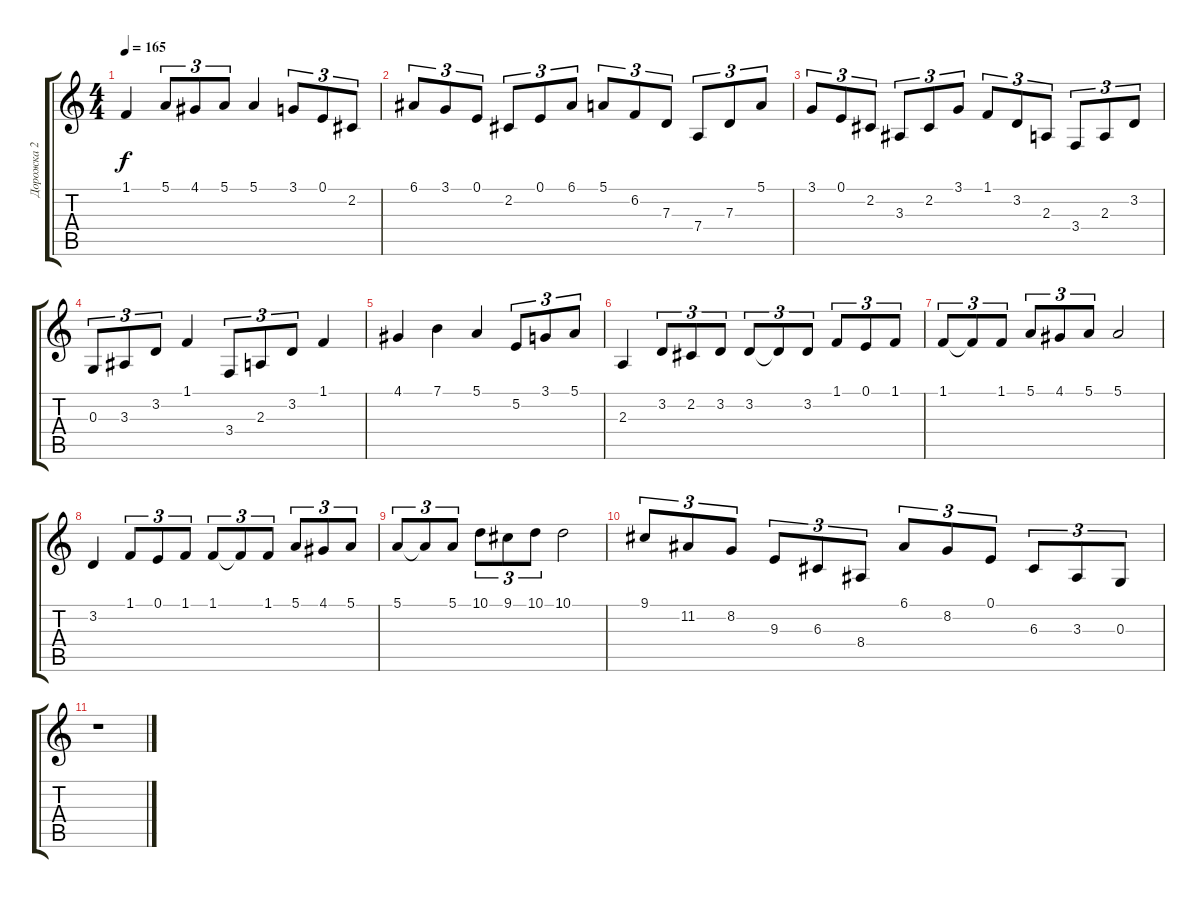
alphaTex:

\track ("Дорожка 2" "Дорожка 2") {instrument lead2sawtooth}
\staff {score tabs}
\tuning (E4 B3 G3 D3 A2 E2) {hide}
\ts (4 4)
\tempo 165
\clef g2
\ks c
1.1.4{dy f} 5.1.8{tu (3 2)} 4.1.8{tu (3 2)} 5.1.8{tu (3 2)} 5.1.4 3.1.8{tu (3 2)} 0.1.8{tu (3 2)} 2.2.8{tu (3 2)} |
6.1.8{tu (3 2)} 3.1.8{tu (3 2)} 0.1.8{tu (3 2)} 2.2.8{tu (3 2)} 0.1.8{tu (3 2)} 6.1.8{tu (3 2)} 5.1.8{tu (3 2)} 6.2.8{tu (3 2)} 7.3.8{tu (3 2)} 7.4.8{tu (3 2)} 7.3.8{tu (3 2)} 5.1.8{tu (3 2)} |
3.1.8{tu (3 2)} 0.1.8{tu (3 2)} 2.2.8{tu (3 2)} 3.3.8{tu (3 2)} 2.2.8{tu (3 2)} 3.1.8{tu (3 2)} 1.1.8{tu (3 2)} 3.2.8{tu (3 2)} 2.3.8{tu (3 2)} 3.4.8{tu (3 2)} 2.3.8{tu (3 2)} 3.2.8{tu (3 2)} |
0.3.8{tu (3 2)} 3.3.8{tu (3 2)} 3.2.8{tu (3 2)} 1.1.4 3.4.8{tu (3 2)} 2.3.8{tu (3 2)} 3.2.8{tu (3 2)} 1.1.4 |
4.1.4 7.1.4 5.1.4 5.2.8{tu (3 2)} 3.1.8{tu (3 2)} 5.1.8{tu (3 2)} |
2.3.4 3.2.8{tu (3 2)} 2.2.8{tu (3 2)} 3.2.8{tu (3 2)} 3.2.8{tu (3 2)} 3.2{t}.8{tu (3 2)} 3.2.8{tu (3 2)} 1.1.8{tu (3 2)} 0.1.8{tu (3 2)} 1.1.8{tu (3 2)} |
1.1.8{tu (3 2)} 1.1{t}.8{tu (3 2)} 1.1.8{tu (3 2)} 5.1.8{tu (3 2)} 4.1.8{tu (3 2)} 5.1.8{tu (3 2)} 5.1.2 |
3.2.4 1.1.8{tu (3 2)} 0.1.8{tu (3 2)} 1.1.8{tu (3 2)} 1.1.8{tu (3 2)} 1.1{t}.8{tu (3 2)} 1.1.8{tu (3 2)} 5.1.8{tu (3 2)} 4.1.8{tu (3 2)} 5.1.8{tu (3 2)} |
5.1.8{tu (3 2)} 5.1{t}.8{tu (3 2)} 5.1.8{tu (3 2)} 10.1.8{tu (3 2)} 9.1.8{tu (3 2)} 10.1.8{tu (3 2)} 10.1.2 |
9.1.8{tu (3 2)} 11.2.8{tu (3 2)} 8.2.8{tu (3 2)} 9.3.8{tu (3 2)} 6.3.8{tu (3 2)} 8.4.8{tu (3 2)} 6.1.8{tu (3 2)} 8.2.8{tu (3 2)} 0.1.8{tu (3 2)} 6.3.8{tu (3 2)} 3.3.8{tu (3 2)} 0.3.8{tu (3 2)} |
r.1
